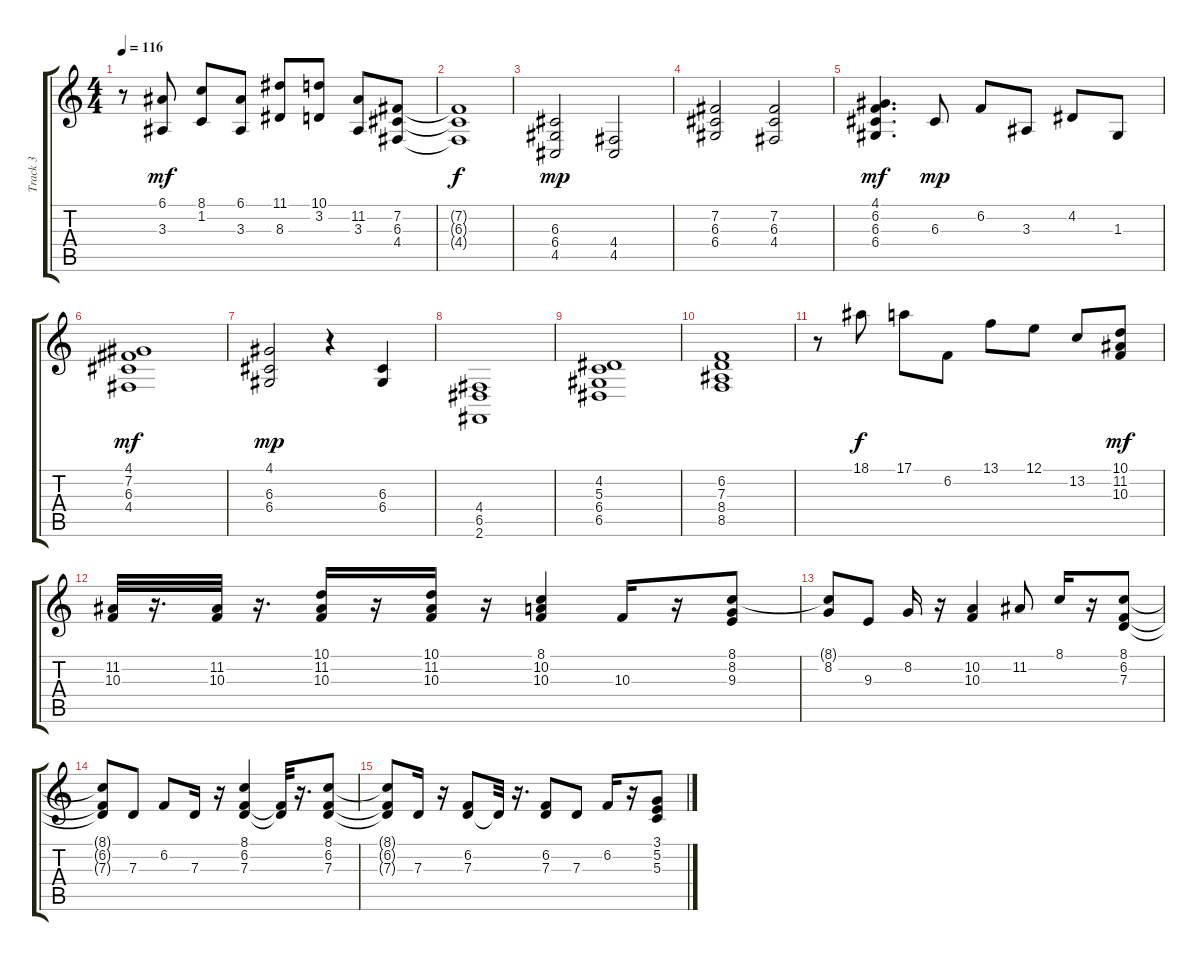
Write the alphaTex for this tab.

\track ("Track 3" "Track 3") {instrument fx1rain}
\staff {score tabs}
\tuning (E4 B3 G3 D3 A2 E2) {hide}
\ts (4 4)
\tempo 116
\clef g2
\ks c
r.8{dy mf} (6.1 3.3).8 (8.1 1.2).8 (6.1 3.3).8 (11.1 8.3).8 (10.1 3.2).8 (11.2 3.3).8 (7.2 6.3 4.4).8 |
(7.2{t} 6.3{t} 4.4{t}).1{dy f} |
(6.3 6.4 4.5).2{dy mp} (4.4 4.5).2 |
(7.2 6.3 6.4).2 (7.2 6.3 4.4).2 |
(4.1 6.2 6.3 6.4).4{d dy mf} 6.3.8{dy mp} 6.2.8 3.3.8 4.2.8 1.3.8 |
(4.1 7.2 6.3 4.4).1{dy mf} |
(4.1 6.3 6.4).2{dy mp} r.4 (6.3 6.4).4 |
(4.4 6.5 2.6).1 |
(4.2 5.3 6.4 6.5).1 |
(6.2 7.3 8.4 8.5).1 |
r.8 18.1.8{dy f} 17.1.8 6.2.8 13.1.8 12.1.8 13.2.8 (10.1 11.2 10.3).8{dy mf} |
(11.2 10.3).32 r.16{d} (11.2 10.3).32 r.16{d} (10.1 11.2 10.3).16 r.16 (10.1 11.2 10.3).16 r.16 (8.1 10.2 10.3).4 10.3.16 r.16 (8.1 8.2 9.3).8 |
(8.1{t} 8.2).8 9.3.8 8.2.16 r.16 (10.2 10.3).4 11.2.8 8.1.16 r.16 (8.1 6.2 7.3).8 |
(8.1{t} 6.2{t} 7.3{t}).8 7.3.8 6.2.8 7.3.16 r.16 (8.1 6.2 7.3).4 (6.2{t} 7.3{t}).32 r.16{d} (8.1 6.2 7.3).8 |
(8.1{t} 6.2{t} 7.3{t}).8 7.3.16 r.16 (6.2 7.3).8 7.3{t}.32 r.16{d} (6.2 7.3).8 7.3.8 6.2.16 r.16 (3.1 5.2 5.3).8
